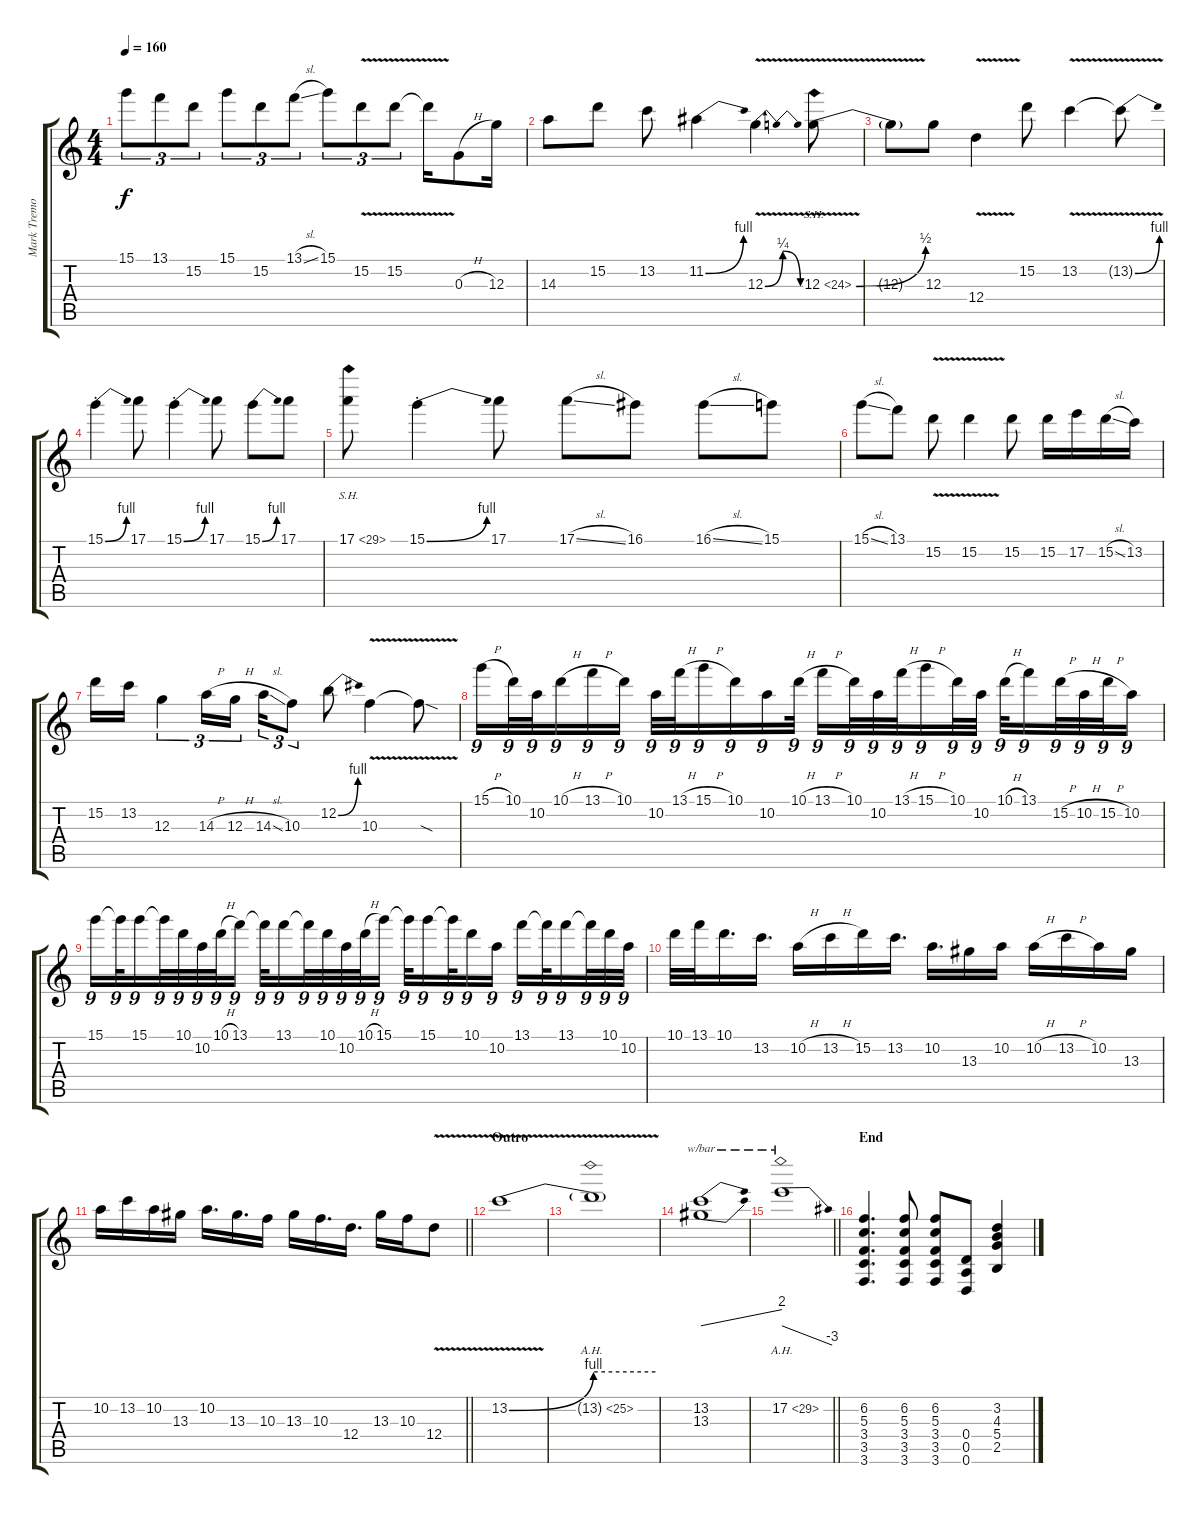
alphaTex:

\track ("Mark Tremonti [Guitar]" "Mark Tremo") {instrument electricguitarjazz}
\staff {score tabs}
\tuning (E4 B3 G3 D3 A2 D2) {hide}
\ts (4 4)
\tempo 160
\clef g2
\ks c
15.1.8{tu (3 2) dy f} 13.1.8{tu (3 2)} 15.2.8{tu (3 2)} 15.1.8{tu (3 2)} 15.2.8{tu (3 2)} 13.1{sl}.8{tu (3 2)} 15.1.8{tu (3 2)} 15.2{v}.8{tu (3 2)} 15.2{v}.8{tu (3 2)} 15.2{t}.16 0.3{h}.8 12.3.16 |
14.3.8 15.2.8 13.2.8 11.2{be (bend 0 0 60 4)}.4 12.3{be (bendrelease 0 0 15 1 45 1 60 0) v}.4 12.3{be (bend 0 0 60 2) sh 12 v}.8 |
12.3{t}.8 12.3.8 12.4{v}.4 15.2.8 13.2{v}.4 13.2{be (bend 0 0 60 4) t}.8 |
15.1{be (bend 0 0 60 4) st}.4 17.1.8 15.1{be (bend 0 0 60 4) st}.4 17.1.8 15.1{be (bend 0 0 60 4)}.8 17.1.8 |
17.1{sh 12}.8 15.1{be (bend 0 0 60 4) st}.4 17.1.8 17.1{sl}.8 16.1.8 16.1{sl}.8 15.1.8 |
15.1{sl}.8 13.1.8 15.2{v}.8 15.2{v}.4 15.2.8 15.2.16 17.2.16 15.2{sl}.16 13.2.16 |
15.2.16 13.2.16 12.3.4{tu (3 2)} 14.3{h}.16{tu (3 2)} 12.3{h}.16{tu (3 2) beam splitsecondary} 14.3{sl}.16{tu (3 2)} 10.3.8{tu (3 2)} 12.2{be (bend 0 0 60 4)}.8 10.3{v}.4 10.3{sod t}.8 |
15.1{h}.16{tu (9 8)} 10.1.32{tu (9 8)} 10.2.32{tu (9 8)} 10.1{h}.16{tu (9 8)} 13.1{h}.16{tu (9 8)} 10.1.16{tu (9 8)} 10.2.32{tu (9 8)} 13.1{h}.32{tu (9 8)} 15.1{h}.16{tu (9 8)} 10.1.16{tu (9 8)} 10.2.16{tu (9 8)} 10.1{h}.32{tu (9 8)} 13.1{h}.16{tu (9 8)} 10.1.32{tu (9 8)} 10.2.32{tu (9 8)} 13.1{h}.32{tu (9 8)} 15.1{h}.16{tu (9 8)} 10.1.32{tu (9 8)} 10.2.32{tu (9 8)} 10.1{h}.32{tu (9 8)} 13.1.16{tu (9 8)} 15.2{h}.32{tu (9 8)} 10.2{h}.32{tu (9 8)} 15.2{h}.32{tu (9 8)} 10.2.16{tu (9 8)} |
15.1.16{tu (9 8)} 15.1{t}.32{tu (9 8)} 15.1.16{tu (9 8)} 15.1{t}.32{tu (9 8)} 10.1.32{tu (9 8)} 10.2.32{tu (9 8)} 10.1{h}.32{tu (9 8)} 13.1.16{tu (9 8)} 13.1{t}.32{tu (9 8)} 13.1.16{tu (9 8)} 13.1{t}.32{tu (9 8)} 10.1.32{tu (9 8)} 10.2.32{tu (9 8)} 10.1{h}.32{tu (9 8)} 15.1.16{tu (9 8)} 15.1{t}.32{tu (9 8)} 15.1.16{tu (9 8)} 15.1{t}.32{tu (9 8)} 10.1.16{tu (9 8)} 10.2.16{tu (9 8)} 13.1.16{tu (9 8)} 13.1{t}.32{tu (9 8)} 13.1.16{tu (9 8)} 13.1{t}.32{tu (9 8)} 10.1.32{tu (9 8)} 10.2.32{tu (9 8)} |
10.1.32 13.1.32 10.1.16{d} 13.2.16{d} 10.2{h}.16 13.2{h}.16 15.2.16 13.2.16{d} 10.2.16{d} 13.3.16 10.2.16 10.2{h}.16 13.2{h}.16 10.2.16 13.3.16 |
\barLineRight lightlight
10.2.16 13.2.16 10.2.16 13.3.16 10.2.16{d} 13.3.16{d} 10.3.16 13.3.16 10.3.16{d} 12.4.16{d} 13.3.16 10.3.16 12.4{v}.8 |
\section ("" "Outro")
13.2{be (bend 0 0 60 4) v}.1 |
13.2{be (hold 0 4 60 4) ah 12 v t}.1 |
(13.2 13.3).1{tbe (dive default 0 0 60 8)} |
\barLineRight lightlight
17.2{ah 12}.1{tbe (dive default 0 0 60 -12)} |
\section ("" "End")
(6.2 5.3 3.4 3.5 3.6).4{d} (6.2 5.3 3.4 3.5 3.6).8 (6.2 5.3 3.4 3.5 3.6).8 (0.4 0.5 0.6).8 (3.2 4.3 5.4 2.5).4
